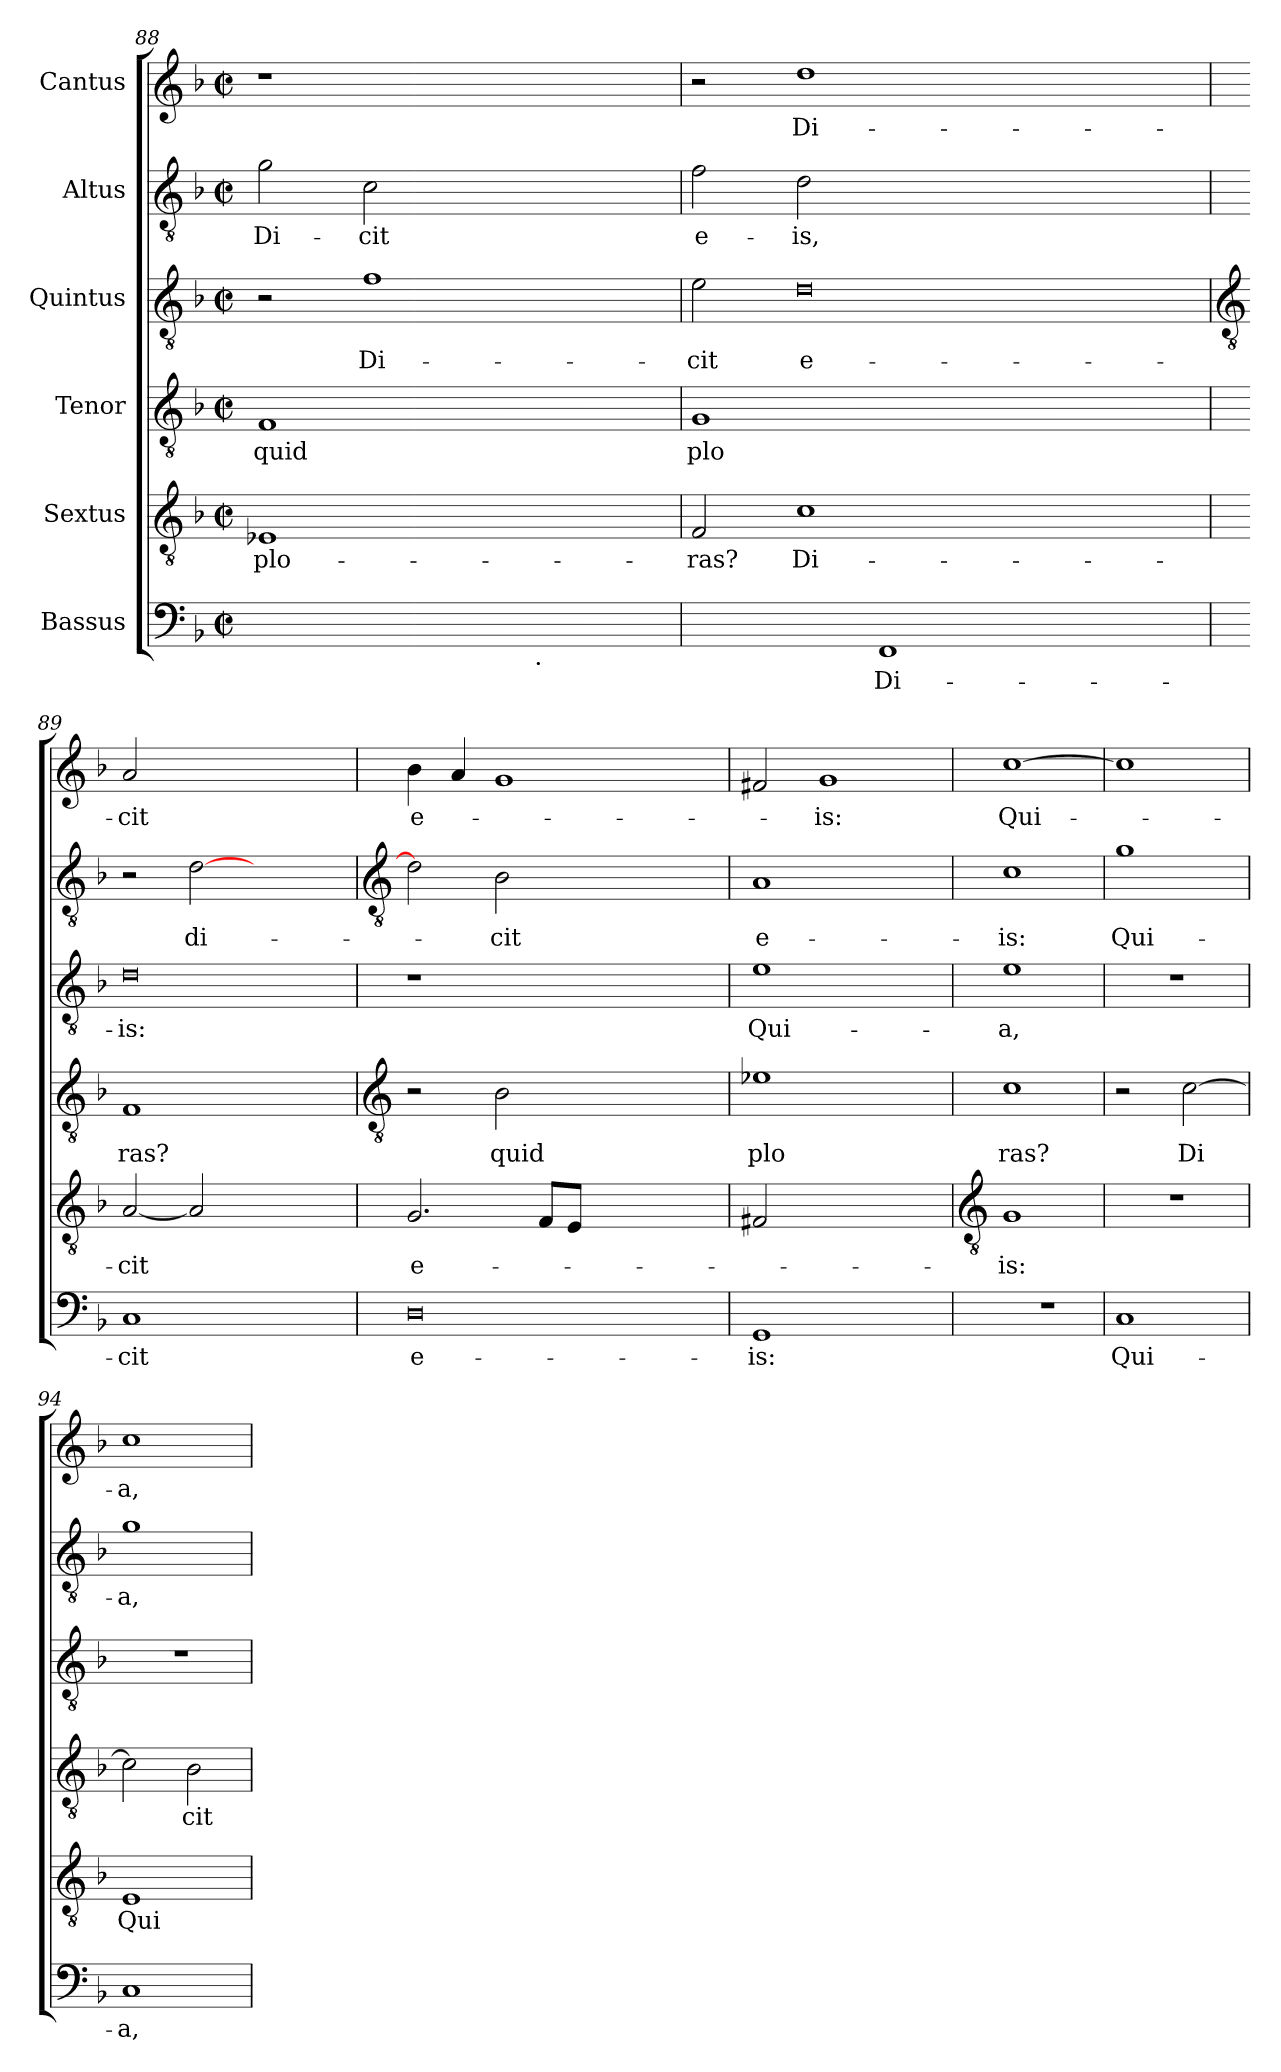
**kern	**text	**kern	**text	**kern	**text	**kern	**text	**kern	**text	**kern	**text
*part6	*part6	*part5	*part5	*part4	*part4	*part3	*part3	*part2	*part2	*part1	*part1
*staff6	*staff6	*staff5	*staff5	*staff4	*staff4	*staff3	*staff3	*staff2	*staff2	*staff1	*staff1
*I"Bassus	*	*I"Sextus	*	*I"Tenor	*	*I"Quintus	*	*I"Altus	*	*I"Cantus	*
!!LO:LB:g=z
*clefF4	*	*clefGv2	*	*clefGv2	*	*clefGv2	*	*clefGv2	*	*clefG2	*
*k[b-]	*	*k[b-]	*	*k[b-]	*	*k[b-]	*	*k[b-]	*	*k[b-]	*
*F:	*	*F:	*	*F:	*	*F:	*	*F:	*	*F:	*
*M2/2	*	*M2/2	*	*M2/2	*	*M2/2	*	*M2/2	*	*M2/2	*
*met(c|)	*	*met(c|)	*	*met(c|)	*	*met(c|)	*	*met(c|)	*	*met(c|)	*
=88B	=88B	=88B	=88B	=88B	=88B	=88B	=88B	=88B	=88B	=88B	=88B
!	!	!	!LO:LY:b	!	!LO:LY:b	!	!	!	!LO:LY:b	!	!
4ryy	.	1E-X	plo-	1F	quid	2r	.	2g\	Di-	1r	.
4ryy	.	.	.	.	.	.	.	.	.	.	.
!	!	!	!	!	!	!	!LO:LY:b	!	!LO:LY:b	!	!
4ryy	.	.	.	.	.	1f	Di-	2c\	-cit	.	.
64ryy	.	.	.	.	.	.	.	.	.	.	.
64ryy	.	.	.	.	.	.	.	.	.	.	.
64ryy	.	.	.	.	.	.	.	.	.	.	.
64ryy	.	.	.	.	.	.	.	.	.	.	.
64ryy	.	.	.	.	.	.	.	.	.	.	.
64ryy	.	.	.	.	.	.	.	.	.	.	.
64ryy	.	.	.	.	.	.	.	.	.	.	.
64ryy	.	.	.	.	.	.	.	.	.	.	.
64ryy	.	.	.	.	.	.	.	.	.	.	.
64ryy	.	.	.	.	.	.	.	.	.	.	.
64ryy	.	.	.	.	.	.	.	.	.	.	.
64ryy	.	.	.	.	.	.	.	.	.	.	.
!LO:TX:b:t=.	!	!	!	!	!	!	!	!	!	!	!
64ryy	.	.	.	.	.	.	.	.	.	.	.
4ryy	.	.	.	.	.	.	.	.	.	.	.
.	.	2ryy	.	2ryy	.	.	.	2ryy	.	2ryy	.
4ryy	.	.	.	.	.	.	.	.	.	.	.
32.ryy	.	.	.	.	.	.	.	.	.	.	.
=89A	=89A	=89A	=89A	=89A	=89A	=89A	=89A	=89A	=89A	=89A	=89A
!	!	!	!LO:LY:b	!	!LO:LY:b	!	!LO:LY:b	!	!LO:LY:b	!	!
4ryy	.	2F/	-ras?	1G	plo	2e\	-cit	2f\	e-	2r	.
4ryy	.	.	.	.	.	.	.	.	.	.	.
!	!	!	!LO:LY:b	!	!	!	!LO:LY:b	!	!LO:LY:b	!	!LO:LY:b
4ryy	.	1c	Di-	.	.	0d	e-	2d\	-is,	1dd	Di-
64ryy	.	.	.	.	.	.	.	.	.	.	.
64ryy	.	.	.	.	.	.	.	.	.	.	.
64ryy	.	.	.	.	.	.	.	.	.	.	.
!	!LO:LY:b	!	!	!	!	!	!	!	!	!	!
1FF	Di-	.	.	.	.	.	.	.	.	.	.
.	.	.	.	1.ryy	.	.	.	1.ryy	.	.	.
.	.	1ryy	.	.	.	.	.	.	.	1ryy	.
2ryy	.	.	.	.	.	.	.	.	.	.	.
8ryy	.	.	.	.	.	.	.	.	.	.	.
16ryy	.	.	.	.	.	.	.	.	.	.	.
64ryy	.	.	.	.	.	.	.	.	.	.	.
!!LO:LB:g=z
=89B	=89B	=89B	=89B	=89B	=89B	=89B	=89B	=89B	=89B	=89B	=89B
*	*	*	*	*	*	*clefGv2	*	*	*	*	*
!	!LO:LY:b	!	!LO:LY:b	!	!LO:LY:b	!	!LO:LY:b	!	!	!	!LO:LY:b
1C	-cit	[2A/	-cit	1F	ras?	0d	-is:	2r	.	2a/	-cit
!	!	!	!	!	!	!	!	!	!LO:LY:b	!	!
.	.	2A/]	.	.	.	.	.	[2d\	di-	1.ryy	.
1ryy	.	1ryy	.	1ryy	.	.	.	1ryy	.	.	.
!!LO:LB:g=z
=90	=90	=90	=90	=90	=90	=90	=90	=90	=90	=90	=90
*	*	*	*	*clefGv2	*	*	*	*clefGv2	*	*	*
!	!LO:LY:b	!	!LO:LY:b	!	!	!	!	!	!	!	!LO:LY:b
0D	e-	2.G/	e-	2r	.	1r	.	2d\]	.	4b-\	e-
.	.	.	.	.	.	.	.	.	.	4a/	.
!	!	!	!	!	!LO:LY:b	!	!	!	!LO:LY:b	!	!
.	.	.	.	2B-\	quid	.	.	2B-\	-cit	1g	.
.	.	8F/L	.	.	.	.	.	.	.	.	.
.	.	8E/J	.	.	.	.	.	.	.	.	.
.	.	1ryy	.	1ryy	.	1ryy	.	1ryy	.	.	.
.	.	.	.	.	.	.	.	.	.	2ryy	.
!!LO:LB:g=z
=91	=91	=91	=91	=91	=91	=91	=91	=91	=91	=91	=91
!	!LO:LY:b	!	!	!	!LO:LY:b	!	!LO:LY:b	!	!LO:LY:b	!	!
1GG	-is:	2F#X/	.	1e-X	plo	1e	Qui-	1A	e-	2f#X/	.
!	!	!	!	!	!	!	!	!	!	!	!LO:LY:b
.	.	1ryy	.	.	.	.	.	.	.	1g	-is:
2ryy	.	.	.	2ryy	.	2ryy	.	2ryy	.	.	.
!!LO:LB:g=z
=92	=92	=92	=92	=92	=92	=92	=92	=92	=92	=92	=92
*	*	*clefGv2	*	*	*	*	*	*	*	*	*
!	!	!	!LO:LY:b	!	!LO:LY:b	!	!LO:LY:b	!	!LO:LY:b	!	!LO:LY:b
1r	.	1G	-is:	1c	ras?	1e	-a,	1c	-is:	[1cc	Qui-
=93	=93	=93	=93	=93	=93	=93	=93	=93	=93	=93	=93
!	!LO:LY:b	!	!	!	!	!	!	!	!LO:LY:b	!	!
1C	Qui-	1r	.	2r	.	1r	.	1g	Qui-	1cc]	.
!	!	!	!	!	!LO:LY:b	!	!	!	!	!	!
.	.	.	.	[2c\	Di	.	.	.	.	.	.
=94	=94	=94	=94	=94	=94	=94	=94	=94	=94	=94	=94
!	!LO:LY:b	!	!LO:LY:b	!	!	!	!	!	!LO:LY:b	!	!LO:LY:b
1C	-a,	1E	Qui-	2c\]	.	1r	.	1g	-a,	1cc	-a,
!	!	!	!	!	!LO:LY:b	!	!	!	!	!	!
.	.	.	.	2B-\	cit	.	.	.	.	.	.
=	=	=	=	=	=	=	=	=	=	=	=
*-	*-	*-	*-	*-	*-	*-	*-	*-	*-	*-	*-
